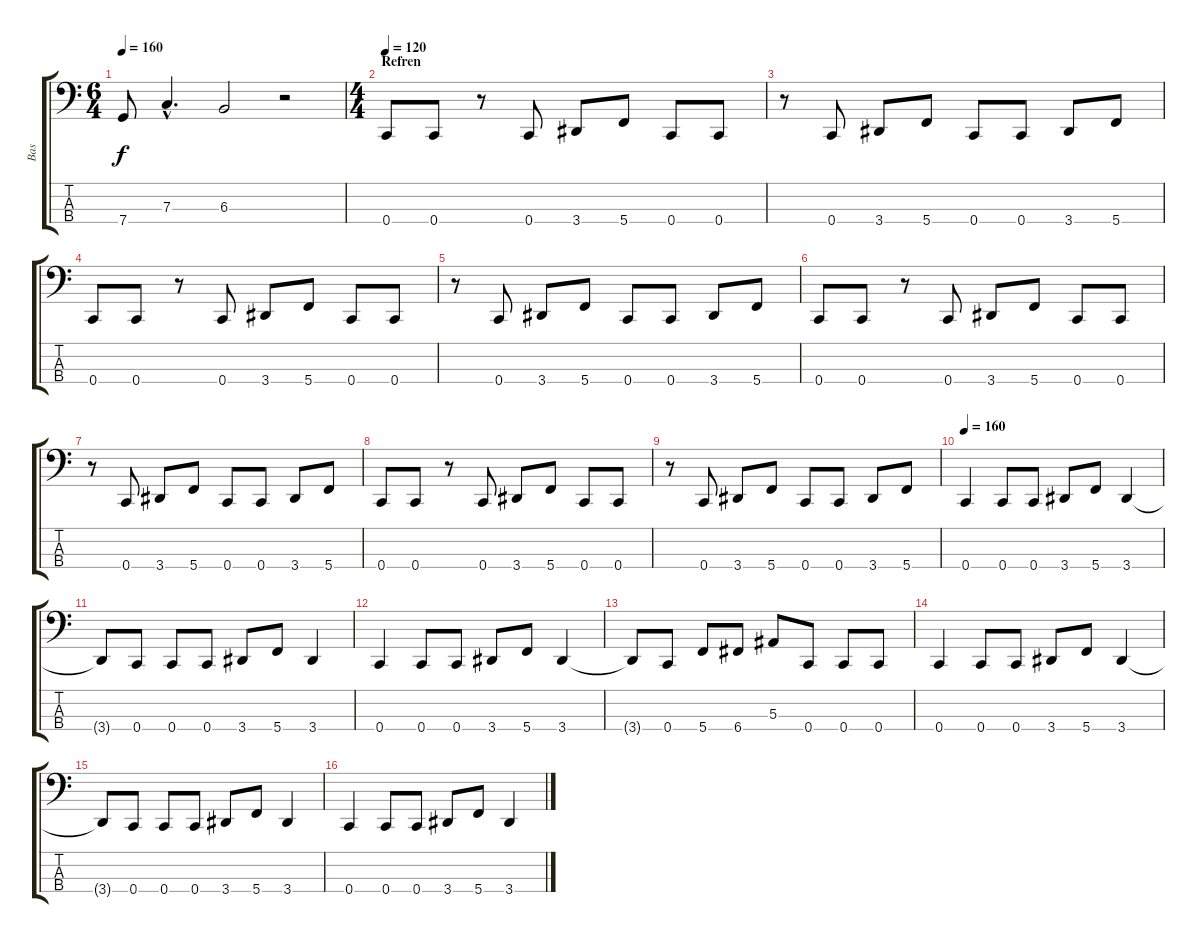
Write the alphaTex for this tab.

\track ("Bas" "Bas") {instrument electricbassfinger}
\staff {score tabs}
\tuning (Eb2 Bb1 F1 C1) {hide}
\ts (6 4)
\tempo 160
\clef f4
\ks c
7.4{t}.8{dy f} 7.3{hac}.4{d} 6.3.2 r.2 |
\ts (4 4)
\section ("" "Refren")
\tempo 120
0.4.8 0.4.8 r.8 0.4.8 3.4.8 5.4.8 0.4.8 0.4.8 |
r.8 0.4.8 3.4.8 5.4.8 0.4.8 0.4.8 3.4.8 5.4.8 |
0.4.8 0.4.8 r.8 0.4.8 3.4.8 5.4.8 0.4.8 0.4.8 |
r.8 0.4.8 3.4.8 5.4.8 0.4.8 0.4.8 3.4.8 5.4.8 |
0.4.8 0.4.8 r.8 0.4.8 3.4.8 5.4.8 0.4.8 0.4.8 |
r.8 0.4.8 3.4.8 5.4.8 0.4.8 0.4.8 3.4.8 5.4.8 |
0.4.8 0.4.8 r.8 0.4.8 3.4.8 5.4.8 0.4.8 0.4.8 |
r.8 0.4.8 3.4.8 5.4.8 0.4.8 0.4.8 3.4.8 5.4.8 |
\tempo 160
0.4.4 0.4.8 0.4.8 3.4.8 5.4.8 3.4.4 |
3.4{t}.8 0.4.8 0.4.8 0.4.8 3.4.8 5.4.8 3.4.4 |
0.4.4 0.4.8 0.4.8 3.4.8 5.4.8 3.4.4 |
3.4{t}.8 0.4.8 5.4.8 6.4.8 5.3.8 0.4.8 0.4.8 0.4.8 |
0.4.4 0.4.8 0.4.8 3.4.8 5.4.8 3.4.4 |
3.4{t}.8 0.4.8 0.4.8 0.4.8 3.4.8 5.4.8 3.4.4 |
0.4.4 0.4.8 0.4.8 3.4.8 5.4.8 3.4.4
